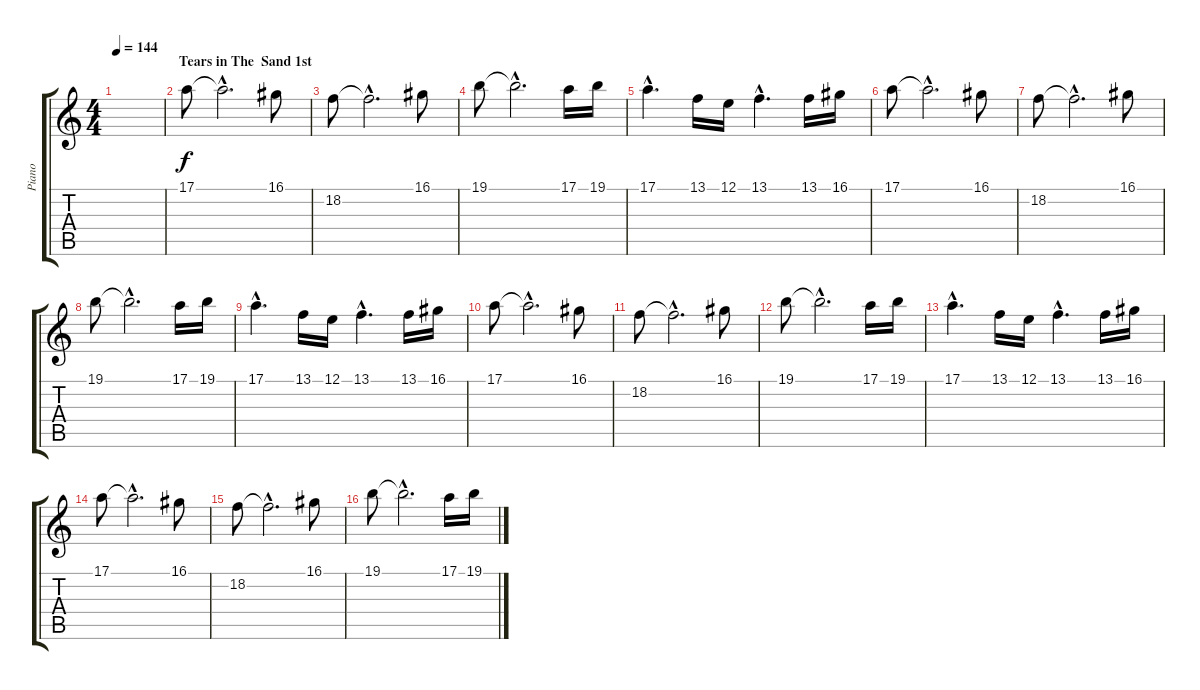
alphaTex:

\track ("Piano" "Piano") {instrument acousticgrandpiano}
\staff {score tabs}
\tuning (E4 B3 G3 D3 A2 E2) {hide}
\ts (4 4)
\tempo 144
\clef g2
\ks c
|
\section ("" "Tears in The  Sand 1st")
17.1.8 17.1{hac t}.2{d} 16.1.8 |
18.2.8 18.2{hac t}.2{d} 16.1.8 |
19.1.8 19.1{hac t}.2{d} 17.1.16 19.1.16 |
17.1{hac}.4{d} 13.1.16 12.1.16 13.1{hac}.4{d} 13.1.16 16.1.16 |
17.1.8 17.1{hac t}.2{d} 16.1.8 |
18.2.8 18.2{hac t}.2{d} 16.1.8 |
19.1.8 19.1{hac t}.2{d} 17.1.16 19.1.16 |
17.1{hac}.4{d} 13.1.16 12.1.16 13.1{hac}.4{d} 13.1.16 16.1.16 |
17.1.8 17.1{hac t}.2{d} 16.1.8 |
18.2.8 18.2{hac t}.2{d} 16.1.8 |
19.1.8 19.1{hac t}.2{d} 17.1.16 19.1.16 |
17.1{hac}.4{d} 13.1.16 12.1.16 13.1{hac}.4{d} 13.1.16 16.1.16 |
17.1.8 17.1{hac t}.2{d} 16.1.8 |
18.2.8 18.2{hac t}.2{d} 16.1.8 |
19.1.8 19.1{hac t}.2{d} 17.1.16 19.1.16
